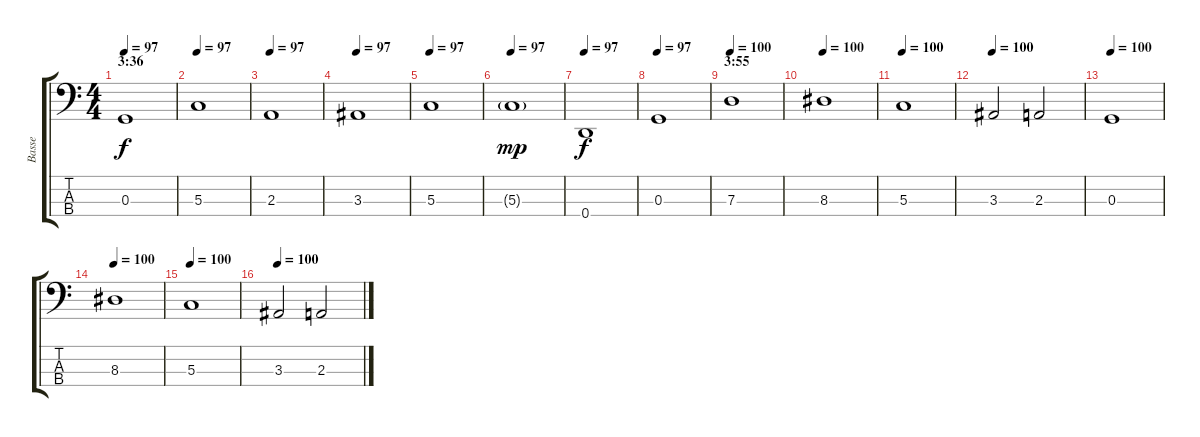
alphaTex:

\track ("Basse" "Basse") {instrument electricbasspick}
\staff {score tabs}
\tuning (F2 C2 G1 D1) {hide}
\ts (4 4)
\section ("" "3:36")
\tempo 100
\tempo 97
\clef f4
\ks c
0.3.1{dy f} |
\tempo 100
\tempo 97
5.3.1 |
\tempo 100
\tempo 97
2.3.1 |
\tempo 100
\tempo 97
3.3.1 |
\tempo 100
\tempo 97
5.3.1 |
\tempo 100
\tempo 97
5.3{g}.1{dy mp} |
\tempo 97
0.4.1{dy f} |
\tempo 97
0.3.1 |
\section ("" "3:55")
\tempo 100
7.3.1 |
\tempo 100
8.3.1 |
\tempo 100
5.3.1 |
\tempo 100
3.3.2 2.3.2 |
\tempo 100
0.3.1 |
\tempo 100
8.3.1 |
\tempo 100
5.3.1 |
\tempo 100
3.3.2 2.3.2
